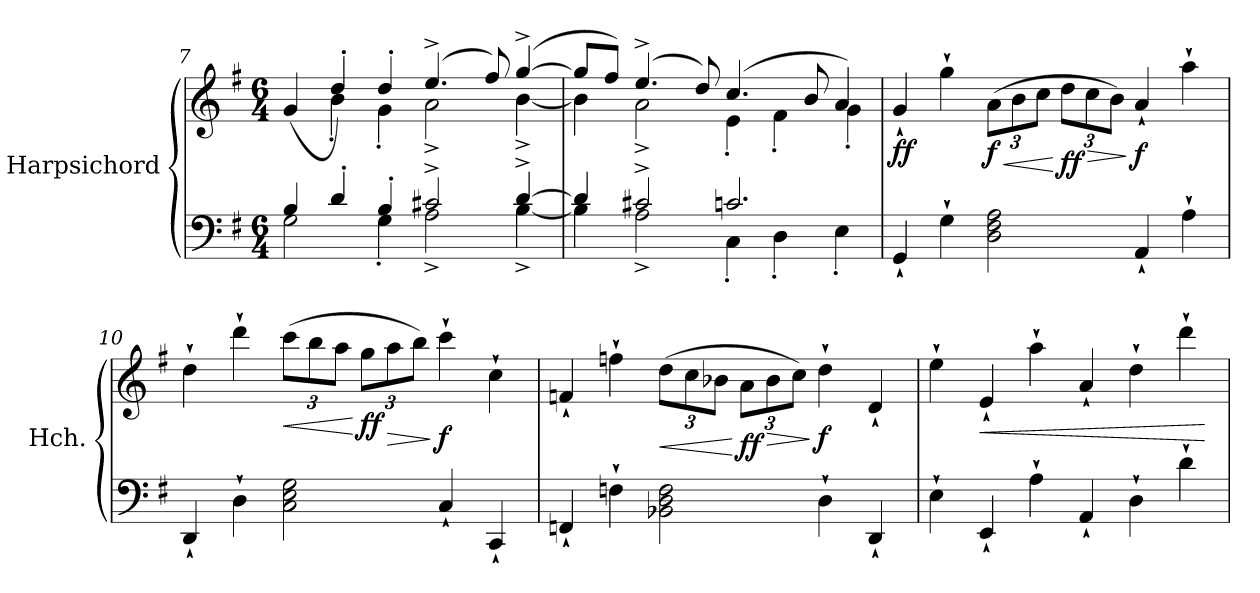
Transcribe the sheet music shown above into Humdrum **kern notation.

**kern	**kern	**dynam
*part1	*part1	*part1
*staff2	*staff1	*staff1/2
*I"Harpsichord	*	*
*I'Hch.	*	*
*clefF4	*clefG2	*
*k[f#]	*k[f#]	*
*M6/4	*M6/4	*
=7	=7	=7
*^	*^	*
4B/	2G\	(>4g/	4ryy	.
4d'/	.	4dd'/)	4b'\	.
4B'/	4G'\	4dd'/	4g'\	.
2c#X^/	2A^\	(>4.ee^/	2a^\	.
.	.	8ff#/)	.	.
[4d^/	[4B^\	(>[4gg^/	[4b^\	.
=8	=8	=8	=8	=8
4d/]	4B\]	8gg/L]	4b\]	.
.	.	8ff#/J)	.	.
2c#X^/	2A^\	(>4.ee^/	2a^\	.
.	.	8dd/)	.	.
2.cn/	4C'\	(>4.cc/	4e'\	.
.	4D'\	.	4f#'\	.
.	.	8b/	.	.
.	4E'\	4a/)	4g'\	.
!!LO:LB:g=z
=9	=9	=9	=9	=9
!	!	!	!	!LO:DY:b
*v	*v	*	*	*
*	*v	*v	*
4GG`/	4g`/	ff
4G`\	4gg`\	.
*	*Xbrackettup	*
!	!	!LO:HP:b
!	!	!LO:DY:n=1:b
2D\ 2F#\ 2A\	(>12a\L	< f
.	12b\	.
.	12cc\J	.
!	!	!LO:HP:n=1:b
!	!	!LO:DY:n=2:b
.	12dd\L	[ > ff
.	12cc\	.
.	12b\J)	.
!	!	!LO:DY:n=3:b
4AA`/	4a`/	] f
4A`\	4aa`\	.
=10	=10	=10
4DD`/	4dd`\	.
4D`\	4ddd`\	.
!	!	!LO:HP:b
2C\ 2E\ 2G\	(>12ccc\L	<
.	12bb\	.
.	12aa\J	.
!	!	!LO:HP:n=1:b
!	!	!LO:DY:n=1:b
.	12gg\L	[ > ff
.	12aa\	.
.	12bb\J)	.
!	!	!LO:DY:n=2:b
4C`/	4ccc`\	] f
4CC`/	4cc`\	.
=11	=11	=11
4FFn`/	4fn`/	.
4Fn`\	4ffn`\	.
!	!	!LO:HP:b
2BB-X\ 2D\ 2F\	(>12dd\L	<
.	12cc\	.
.	12b-X\J	.
!	!	!LO:HP:n=1:b
!	!	!LO:DY:n=1:b
.	12a\L	[ > ff
.	12b-\	.
.	12cc\J)	.
!	!	!LO:DY:n=2:b
4D`\	4dd`\	] f
4DD`/	4d`/	.
=12	=12	=12
4E`\	4ee`\	.
!	!	!LO:HP:b
4EE`/	4e`/	<
4A`\	4aa`\	.
4AA`/	4a`/	.
4D`\	4dd`\	.
4d`\	4ddd`\	.
.	.	[
=	=	=
*-	*-	*-
